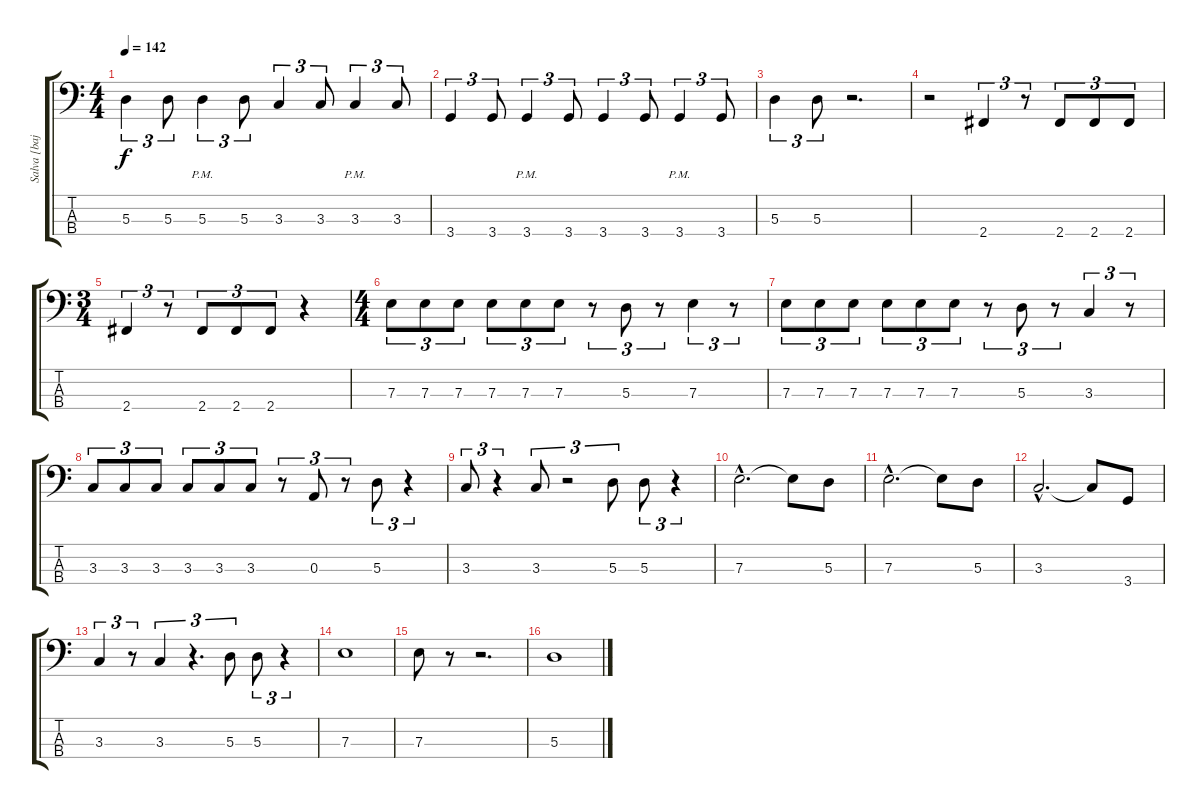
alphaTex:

\track ("Salva [bajo]" "Salva [baj") {instrument electricbassfinger}
\staff {score tabs}
\tuning (G2 D2 A1 E1) {hide}
\ts (4 4)
\tempo 142
\clef f4
\ks c
5.3.4{tu (3 2) dy f} 5.3.8{tu (3 2)} 5.3{pm}.4{tu (3 2)} 5.3.8{tu (3 2)} 3.3.4{tu (3 2)} 3.3.8{tu (3 2)} 3.3{pm}.4{tu (3 2)} 3.3.8{tu (3 2)} |
3.4.4{tu (3 2)} 3.4.8{tu (3 2)} 3.4{pm}.4{tu (3 2)} 3.4.8{tu (3 2)} 3.4.4{tu (3 2)} 3.4.8{tu (3 2)} 3.4{pm}.4{tu (3 2)} 3.4.8{tu (3 2)} |
5.3.4{tu (3 2)} 5.3.8{tu (3 2)} r.2{d} |
r.2 2.4.4{tu (3 2)} r.8{tu (3 2)} 2.4.8{tu (3 2)} 2.4.8{tu (3 2)} 2.4.8{tu (3 2)} |
\ts (3 4)
2.4.4{tu (3 2)} r.8{tu (3 2)} 2.4.8{tu (3 2)} 2.4.8{tu (3 2)} 2.4.8{tu (3 2)} r.4 |
\ts (4 4)
7.3.8{tu (3 2)} 7.3.8{tu (3 2)} 7.3.8{tu (3 2)} 7.3.8{tu (3 2)} 7.3.8{tu (3 2)} 7.3.8{tu (3 2)} r.8{tu (3 2)} 5.3.8{tu (3 2)} r.8{tu (3 2)} 7.3.4{tu (3 2)} r.8{tu (3 2)} |
7.3.8{tu (3 2)} 7.3.8{tu (3 2)} 7.3.8{tu (3 2)} 7.3.8{tu (3 2)} 7.3.8{tu (3 2)} 7.3.8{tu (3 2)} r.8{tu (3 2)} 5.3.8{tu (3 2)} r.8{tu (3 2)} 3.3.4{tu (3 2)} r.8{tu (3 2)} |
3.3.8{tu (3 2)} 3.3.8{tu (3 2)} 3.3.8{tu (3 2)} 3.3.8{tu (3 2)} 3.3.8{tu (3 2)} 3.3.8{tu (3 2)} r.8{tu (3 2)} 0.3.8{tu (3 2)} r.8{tu (3 2)} 5.3.8{tu (3 2)} r.4{tu (3 2)} |
3.3.8{tu (3 2)} r.4{tu (3 2)} 3.3.8{tu (3 2)} r.2{tu (3 2)} 5.3.8{tu (3 2)} 5.3.8{tu (3 2)} r.4{tu (3 2)} |
7.3{hac}.2{d} 7.3{t}.8 5.3.8 |
7.3{hac}.2{d} 7.3{t}.8 5.3.8 |
3.3{hac}.2{d} 3.3{t}.8 3.4.8 |
3.3.4{tu (3 2)} r.8{tu (3 2)} 3.3.4{tu (3 2)} r.4{d tu (3 2)} 5.3.8{tu (3 2)} 5.3.8{tu (3 2)} r.4{tu (3 2)} |
7.3.1 |
7.3.8 r.8 r.2{d} |
5.3.1
